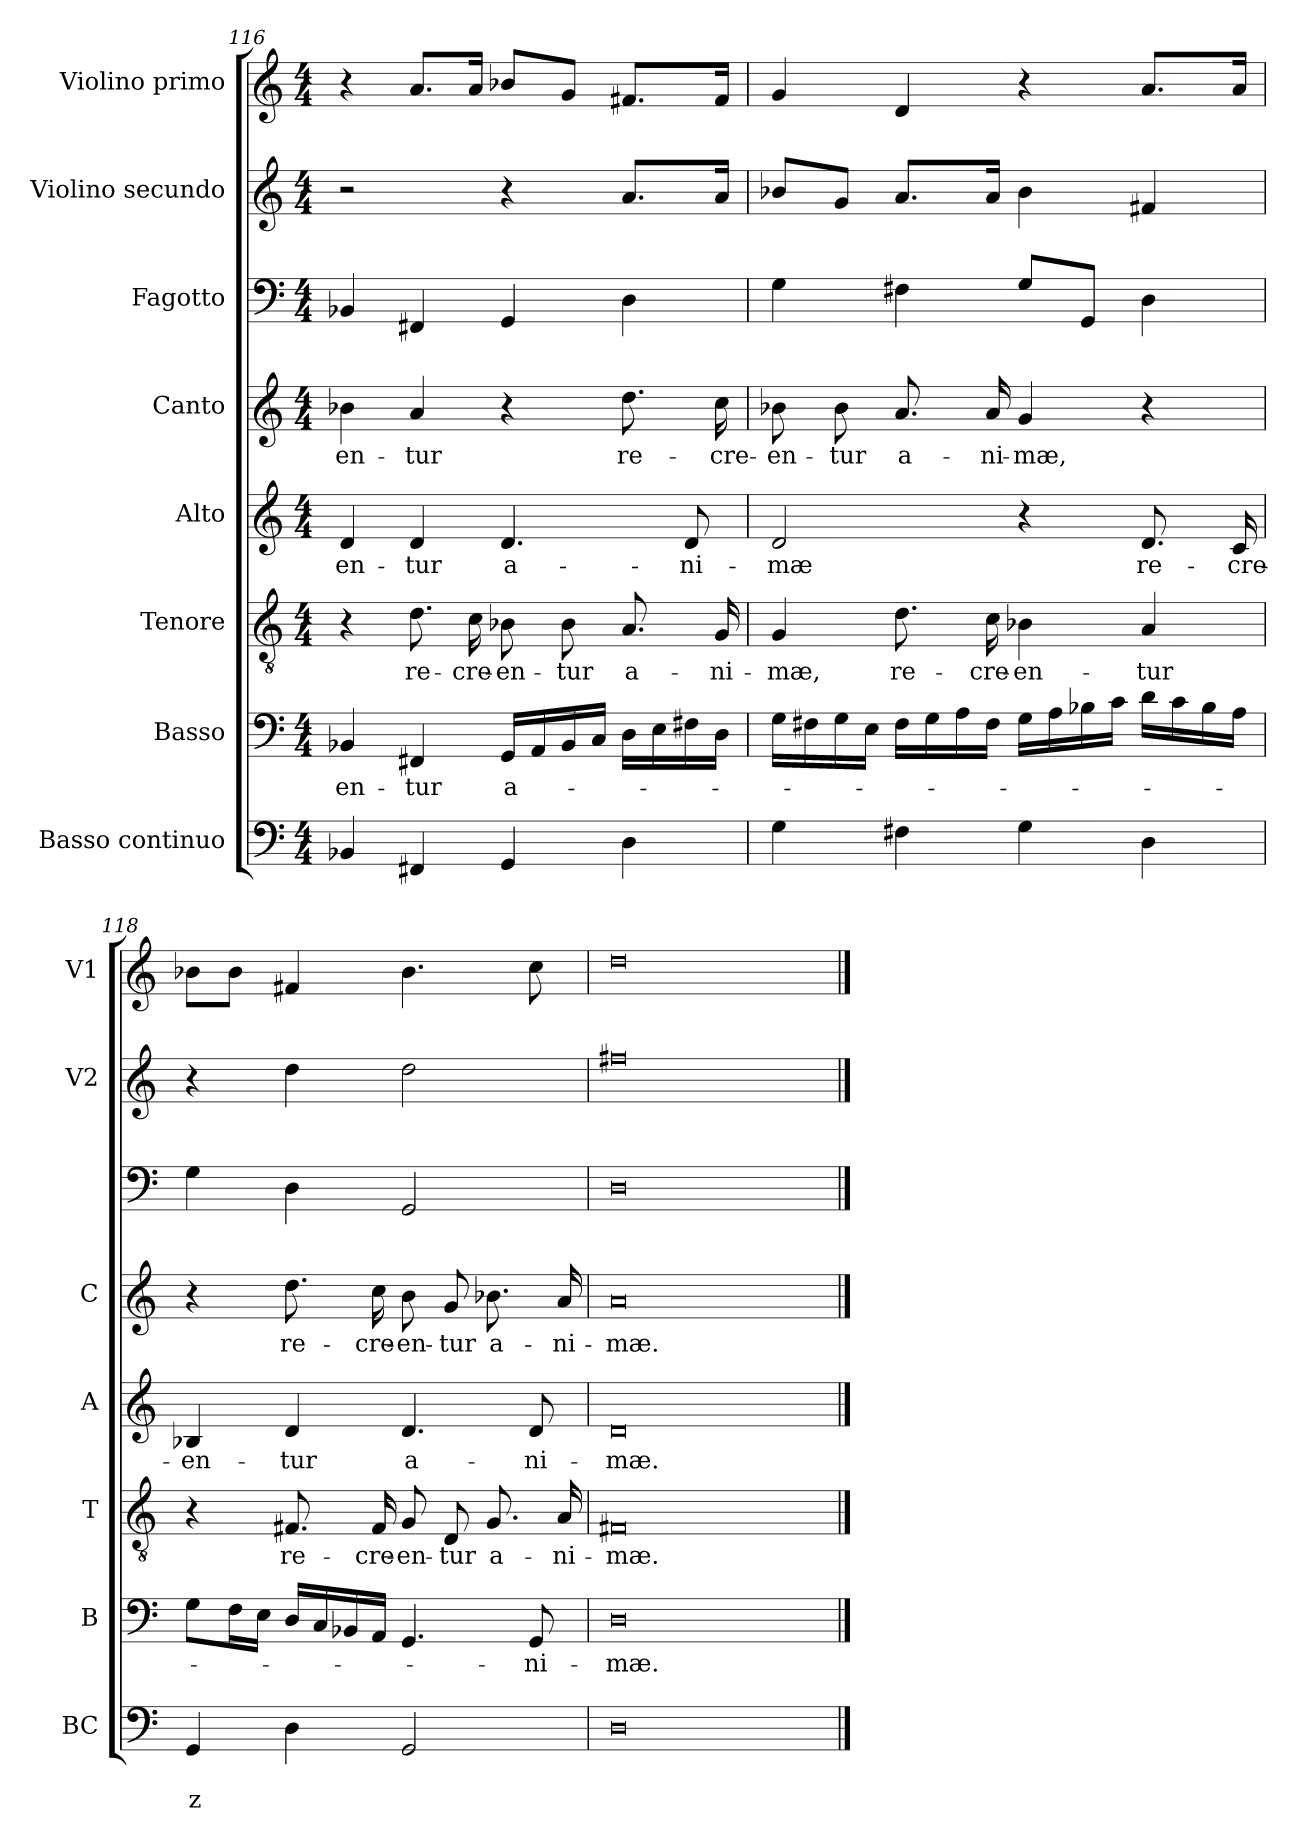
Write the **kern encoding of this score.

**kern	**text	**text	**kern	**text	**kern	**text	**kern	**text	**kern	**text	**kern	**kern	**kern
*part8	*part8	*part8	*part7	*part7	*part6	*part6	*part5	*part5	*part4	*part4	*part3	*part2	*part1
*staff8	*staff8	*staff8	*staff7	*staff7	*staff6	*staff6	*staff5	*staff5	*staff4	*staff4	*staff3	*staff2	*staff1
*I"Basso continuo	*	*	*I"Basso	*	*I"Tenore	*	*I"Alto	*	*I"Canto	*	*I"Fagotto	*I"Violino secundo	*I"Violino primo
*I'BC	*	*	*I'B	*	*I'T	*	*I'A	*	*I'C	*	*	*I'V2	*I'V1
!!LO:LB:g=z
*clefF4	*	*	*clefF4	*	*clefGv2	*	*clefG2	*	*clefG2	*	*clefF4	*clefG2	*clefG2
*k[]	*	*	*k[]	*	*k[]	*	*k[]	*	*k[]	*	*k[]	*k[]	*k[]
*C:	*	*	*C:	*	*C:	*	*C:	*	*C:	*	*C:	*C:	*C:
*M4/4	*	*	*M4/4	*	*M4/4	*	*M4/4	*	*M4/4	*	*M4/4	*M4/4	*M4/4
=116	=116	=116	=116	=116	=116	=116	=116	=116	=116	=116	=116	=116	=116
!	!	!	!	!LO:LY:b	!	!	!	!LO:LY:b	!	!LO:LY:b	!	!	!
4BB-X/	.	.	4BB-X/	-en-	4r	.	4d/	-en-	4b-X\	-en-	4BB-X/	2r	4r
!	!	!	!	!LO:LY:b	!	!LO:LY:b	!	!LO:LY:b	!	!LO:LY:b	!	!	!
4FF#X/	.	.	4FF#X/	-tur	8.d\	re-	4d/	-tur	4a/	-tur	4FF#X/	.	8.a/L
!	!	!	!	!	!	!LO:LY:b	!	!	!	!	!	!	!
.	.	.	.	.	16c\	-cre-	.	.	.	.	.	.	16a/Jk
!	!	!	!	!LO:LY:b	!	!LO:LY:b	!	!LO:LY:b	!	!	!	!	!
4GG/	.	.	16GG/LL	a-	8B-X\	-en-	4.d/	a-	4r	.	4GG/	4r	8b-X/L
.	.	.	16AA/	.	.	.	.	.	.	.	.	.	.
!	!	!	!	!	!	!LO:LY:b	!	!	!	!	!	!	!
.	.	.	16BB-/	.	8B-\	-tur	.	.	.	.	.	.	8g/J
.	.	.	16C/JJ	.	.	.	.	.	.	.	.	.	.
!	!	!	!	!	!	!LO:LY:b	!	!	!	!LO:LY:b	!	!	!
4D\	.	.	16D\LL	.	8.A/	a-	.	.	8.dd\	re-	4D\	8.a/L	8.f#X/L
.	.	.	16E\	.	.	.	.	.	.	.	.	.	.
!	!	!	!	!	!	!	!	!LO:LY:b	!	!	!	!	!
.	.	.	16F#X\	.	.	.	8d/	-ni-	.	.	.	.	.
!	!	!	!	!	!	!LO:LY:b	!	!	!	!LO:LY:b	!	!	!
.	.	.	16D\JJ	.	16G/	-ni-	.	.	16cc\	-cre-	.	16a/Jk	16f#/Jk
=117	=117	=117	=117	=117	=117	=117	=117	=117	=117	=117	=117	=117	=117
!	!	!	!	!	!	!LO:LY:b	!	!LO:LY:b	!	!LO:LY:b	!	!	!
4G\	.	.	16G\LL	.	4G/	-mæ,	2d/	-mæ	8b-X\	-en-	4G\	8b-X/L	4g/
.	.	.	16F#X\	.	.	.	.	.	.	.	.	.	.
!	!	!	!	!	!	!	!	!	!	!LO:LY:b	!	!	!
.	.	.	16G\	.	.	.	.	.	8b-\	-tur	.	8g/J	.
.	.	.	16E\JJ	.	.	.	.	.	.	.	.	.	.
!	!	!	!	!	!	!LO:LY:b	!	!	!	!LO:LY:b	!	!	!
4F#X\	.	.	16F#\LL	.	8.d\	re-	.	.	8.a/	a-	4F#X\	8.a/L	4d/
.	.	.	16G\	.	.	.	.	.	.	.	.	.	.
.	.	.	16A\	.	.	.	.	.	.	.	.	.	.
!	!	!	!	!	!	!LO:LY:b	!	!	!	!LO:LY:b	!	!	!
.	.	.	16F#\JJ	.	16c\	-cre-	.	.	16a/	-ni-	.	16a/Jk	.
!	!	!	!	!	!	!LO:LY:b	!	!	!	!LO:LY:b	!	!	!
4G\	.	.	16G\LL	.	4B-X\	-en-	4r	.	4g/	-mæ,	8G/L	4b-\	4r
.	.	.	16A\	.	.	.	.	.	.	.	.	.	.
.	.	.	16B-X\	.	.	.	.	.	.	.	8GG/J	.	.
.	.	.	16c\JJ	.	.	.	.	.	.	.	.	.	.
!	!	!	!	!	!	!LO:LY:b	!	!LO:LY:b	!	!	!	!	!
4D\	.	.	16d\LL	.	4A/	-tur	8.d/	re-	4r	.	4D\	4f#X/	8.a/L
.	.	.	16c\	.	.	.	.	.	.	.	.	.	.
.	.	.	16B-\	.	.	.	.	.	.	.	.	.	.
!	!	!	!	!	!	!	!	!LO:LY:b	!	!	!	!	!
.	.	.	16A\JJ	.	.	.	16c/	-cre-	.	.	.	.	16a/Jk
=118	=118	=118	=118	=118	=118	=118	=118	=118	=118	=118	=118	=118	=118
!	!	!LO:LY:b	!	!	!	!	!	!LO:LY:b	!	!	!	!	!
4GG/	.	z	8G\L	.	4r	.	4B-X/	-en-	4r	.	4G\	4r	8b-X\L
.	.	.	16F\L	.	.	.	.	.	.	.	.	.	8b-\J
.	.	.	16E\JJ	.	.	.	.	.	.	.	.	.	.
!	!	!	!	!	!	!LO:LY:b	!	!LO:LY:b	!	!LO:LY:b	!	!	!
4D\	.	.	16D/LL	.	8.F#X/	re-	4d/	-tur	8.dd\	re-	4D\	4dd\	4f#X/
.	.	.	16C/	.	.	.	.	.	.	.	.	.	.
.	.	.	16BB-X/	.	.	.	.	.	.	.	.	.	.
!	!	!	!	!	!	!LO:LY:b	!	!	!	!LO:LY:b	!	!	!
.	.	.	16AA/JJ	.	16F#/	-cre-	.	.	16cc\	-cre-	.	.	.
!	!	!	!	!	!	!LO:LY:b	!	!LO:LY:b	!	!LO:LY:b	!	!	!
2GG/	.	.	4.GG/	.	8G/	-en-	4.d/	a-	8b\	-en-	2GG/	2dd\	4.b-\
!	!	!	!	!	!	!LO:LY:b	!	!	!	!LO:LY:b	!	!	!
.	.	.	.	.	8D/	-tur	.	.	8g/	-tur	.	.	.
!	!	!	!	!	!	!LO:LY:b	!	!	!	!LO:LY:b	!	!	!
.	.	.	.	.	8.G/	a-	.	.	8.b-X\	a-	.	.	.
!	!	!	!	!LO:LY:b	!	!	!	!LO:LY:b	!	!	!	!	!
.	.	.	8GG/	-ni-	.	.	8d/	-ni-	.	.	.	.	8cc\
!	!	!	!	!	!	!LO:LY:b	!	!	!	!LO:LY:b	!	!	!
.	.	.	.	.	16A/	-ni-	.	.	16a/	-ni-	.	.	.
=119	=119	=119	=119	=119	=119	=119	=119	=119	=119	=119	=119	=119	=119
!	!	!	!	!LO:LY:b	!	!LO:LY:b	!	!LO:LY:b	!	!LO:LY:b	!	!	!
0D	.	.	0D	-mæ.	0F#X	-mæ.	0d	-mæ.	0a	-mæ.	0D	0ff#X	0dd
==	==	==	==	==	==	==	==	==	==	==	==	==	==
*-	*-	*-	*-	*-	*-	*-	*-	*-	*-	*-	*-	*-	*-
